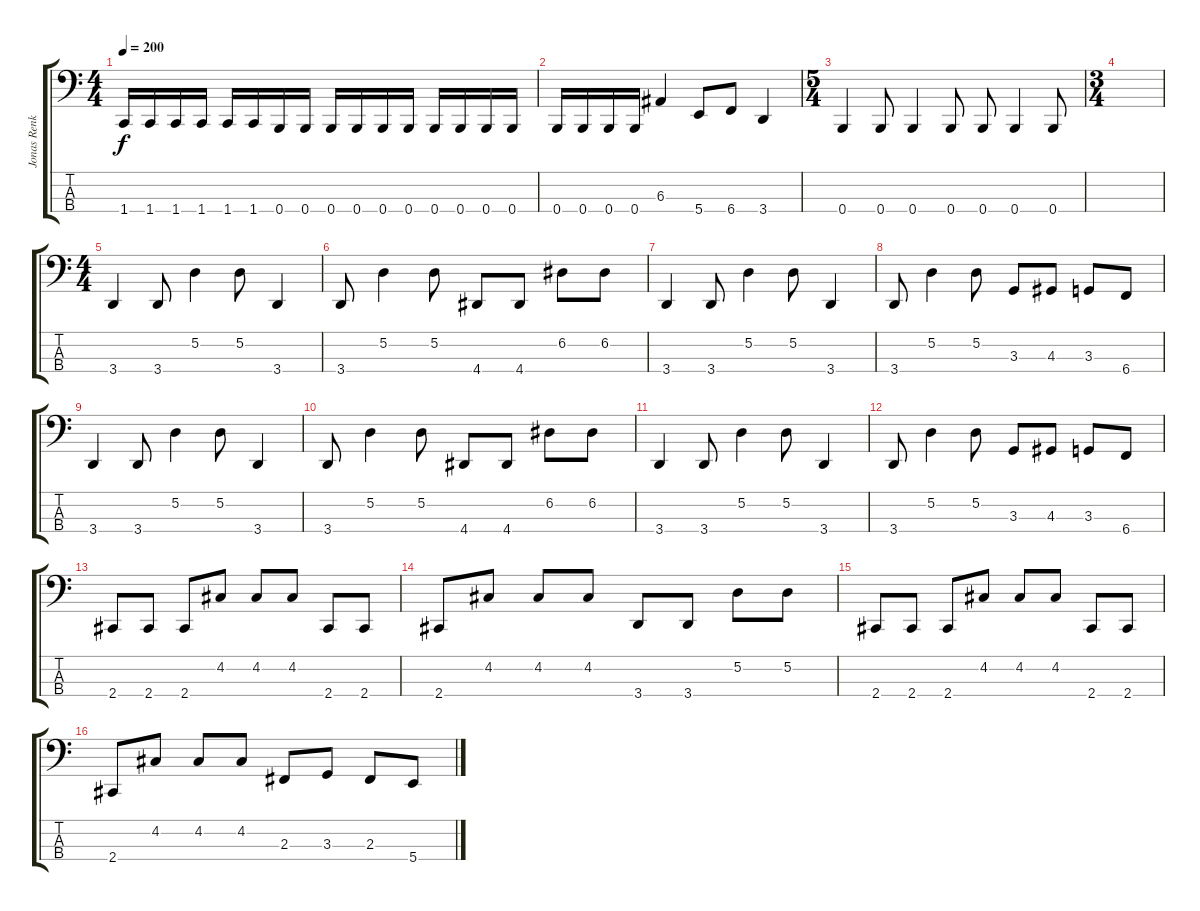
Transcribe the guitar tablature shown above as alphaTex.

\track ("Jonas Renkse" "Jonas Renk") {instrument electricbasspick}
\staff {score tabs}
\tuning (D2 A1 E1 B0) {hide}
\ts (4 4)
\tempo 200
\clef f4
\ks c
1.4.16{dy f} 1.4.16 1.4.16 1.4.16 1.4.16 1.4.16 0.4.16 0.4.16 0.4.16 0.4.16 0.4.16 0.4.16 0.4.16 0.4.16 0.4.16 0.4.16 |
0.4.16 0.4.16 0.4.16 0.4.16 6.3.4 5.4.8 6.4.8 3.4.4 |
\ts (5 4)
0.4.4 0.4.8 0.4.4 0.4.8 0.4.8 0.4.4 0.4.8 |
\ts (3 4)
|
\ts (4 4)
3.4.4 3.4.8 5.2.4 5.2.8 3.4.4 |
3.4.8 5.2.4 5.2.8 4.4.8 4.4.8 6.2.8 6.2.8 |
3.4.4 3.4.8 5.2.4 5.2.8 3.4.4 |
3.4.8 5.2.4 5.2.8 3.3.8 4.3.8 3.3.8 6.4.8 |
3.4.4 3.4.8 5.2.4 5.2.8 3.4.4 |
3.4.8 5.2.4 5.2.8 4.4.8 4.4.8 6.2.8 6.2.8 |
3.4.4 3.4.8 5.2.4 5.2.8 3.4.4 |
3.4.8 5.2.4 5.2.8 3.3.8 4.3.8 3.3.8 6.4.8 |
2.4.8 2.4.8 2.4.8 4.2.8 4.2.8 4.2.8 2.4.8 2.4.8 |
2.4.8 4.2.8 4.2.8 4.2.8 3.4.8 3.4.8 5.2.8 5.2.8 |
2.4.8 2.4.8 2.4.8 4.2.8 4.2.8 4.2.8 2.4.8 2.4.8 |
2.4.8 4.2.8 4.2.8 4.2.8 2.3.8 3.3.8 2.3.8 5.4.8
